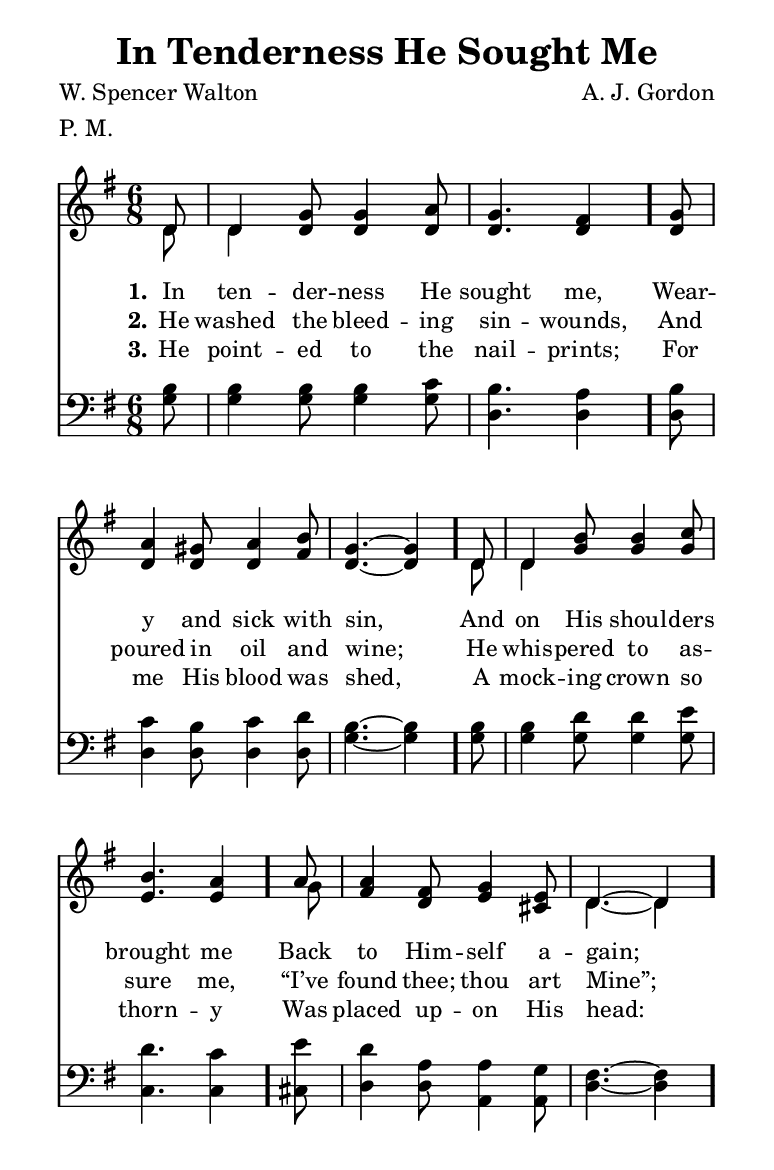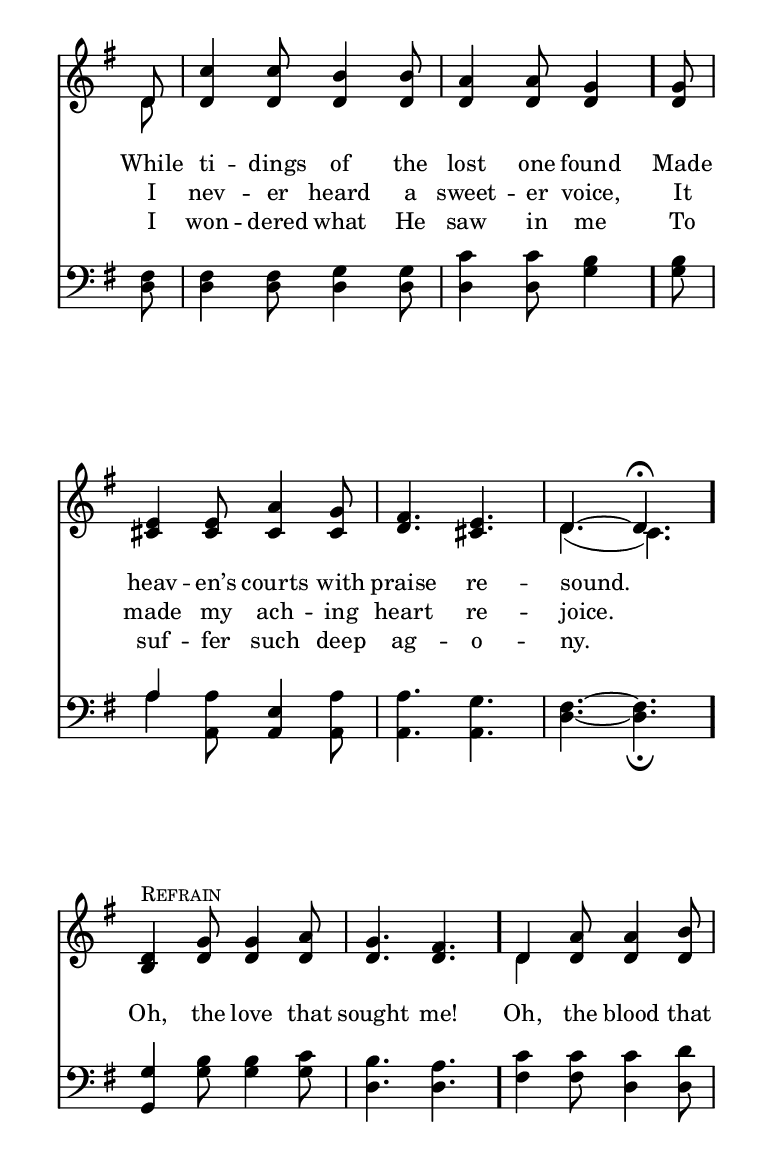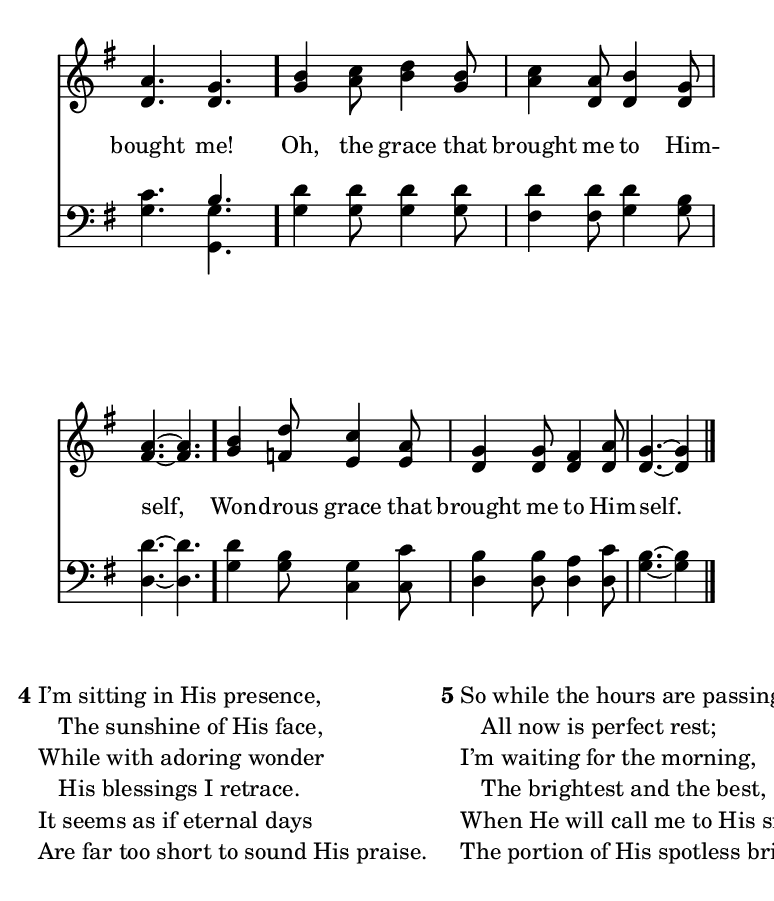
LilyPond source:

\include "common/global.ily"
\paper {
  \include "common/paper.ily"
  ragged-last-bottom = ##t
  systems-per-page = ##f
  page-count = ##f
  score-markup-spacing.padding = 3
  score-markup-spacing.basic-distance = 3
}

\header{
  %gospel
  hymnnumber = "168"
  title = "In Tenderness He Sought Me"
  tunename = ""
  meter = "P. M."
  poet = "W. Spencer Walton"
  composer = "A. J. Gordon"
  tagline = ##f
}

ta = { \tempo 8=150 }
tb = { \tempo 8=75 }

global = {
  \include "common/overrides.ily"
  \override Staff.TimeSignature.style = #'numbered
  \time 6/8
  \override Score.MetronomeMark.transparent = ##t % hide all fermata changes too
  \ta
  \key g \major
  \partial 8
  \autoBeamOff
}

patternAA = { c8 | c4 c8 c4 c8 | c4. c4 }
patternBA = { c8 | c4 c8 c4 c8 | c4 c8 c4 }
patternCA = { c8 | c4 c8 c4 c8 | c4. c4. | c4. c4. }

patternDA = { c4 c8 c4 c8 | c4. c4. }
patternDB = { c4 c8 c4 c8 | c4 c8 c4 c8 | c4. c4. }
patternDC = { c4 c8 c4 c8 | c4 c8 c4 c8 | c4. c4 }

notesSoprano = {
\global
\relative c' {

  \changePitch \patternAA { d | d g g a | g fis }
  \changePitch \patternAA { g | a gis a b | g ~ g  } \eogbreak
  \changePitch \patternAA { d | d b' b c | b a }
  \changePitch \patternAA { a | a fis g e | d ~ d } \eogbreak
  \changePitch \patternBA { d | c' c b b | a a g }
  \changePitch \patternCA { g | e e a g | fis e | d ~ \tb d \fermata \ta } \eogbreak

  << s^\markup { \small \caps "Refrain" }
  \changePitch \patternDA { d g g a | g fis } >>
  \changePitch \patternDA { d | a' a b | a g }
  \changePitch \patternDB { b c d b | c a b g | a ~ a }
  \changePitch \patternDC { b d c a | g g fis a | g ~ g }

  \bar "|."

}
}

notesAlto = {
\global
\relative e' {

  \changePitch \patternAA { d | d d d d | d d }
  \changePitch \patternAA { d | d d d fis | d ~ d }
  \changePitch \patternAA { d | d g g g | e e }
  \changePitch \patternAA { g | fis d e cis | d ~ d }
  \changePitch \patternBA { d | d d d d | d d d }
  \changePitch \patternCA { d | cis cis cis cis | d cis | d( c) }

  \changePitch \patternDA { b d d d | d d }
  \changePitch \patternDA { d d d d | d d }
  \changePitch \patternDB { g a b g | a d, d d | fis ~ fis }
  \changePitch \patternDC { g f e e | d d d d | d ~ d }

}
}

notesTenor = {
\global
\relative a {

  \changePitch \patternAA { b | b b b c | b a }
  \changePitch \patternAA { b | c b c d | b ~ b }
  \changePitch \patternAA { b | b d d e | d c }
  \changePitch \patternAA { e | d a a g | fis ~ fis }
  \changePitch \patternBA { fis | fis fis g g | c c b }
  \changePitch \patternCA { b | a a e a | a g | fis ~ fis }

  \changePitch \patternDA { g b b c | b a }
  \changePitch \patternDA { c c c d | c b }
  \changePitch \patternDB { d d d d | d d d b | d ~ d }
  \changePitch \patternDC { d b g c | b b a c | b ~ b }

}
}

notesBass = {
\global
\relative f {

  \changePitch \patternAA { g | g g g g | d d }
  \changePitch \patternAA { d | d d d d | g ~ g }
  \changePitch \patternAA { g | g g g g | c, c }
  \changePitch \patternAA { cis | d d a a | d ~ d }
  \changePitch \patternBA { d | d d d d | d d g }
  \changePitch \patternCA { g | a a, a a | a a | d ~ d_\fermata }

  \changePitch \patternDA { g, g' g g | d d }
  \changePitch \patternDA { fis fis d d | g <g g,> }
  \changePitch \patternDB { g g g g | fis fis g g | d ~ d }
  \changePitch \patternDC { g g | c, c | d d d d | g ~ g }

}
}

Refrain = \lyricmode {

Oh, the love that sought me! \bar "."
Oh, the blood that bought me! \bar "."
Oh, the grace that brought me to Him -- self, \bar "."
Won -- drous grace that brought me to Him -- self. \bar "."

}

wordsA = \lyricmode {
\set stanza = "1."

In ten -- der -- ness He sought me, \bar "."
Wear -- y and sick with sin, \bar "."
And on His shoul -- ders brought me \bar "."
Back to Him -- self a -- gain; \bar "."
While ti -- dings of the lost one found \bar "."
Made heav -- en’s courts with praise re -- sound. \bar "."

}

wordsB = \lyricmode {
\set stanza = "2."

He washed the bleed -- ing sin -- wounds,
And poured in oil and wine;
He whis -- pered to as -- sure me,
“I’ve found thee; thou art Mine”;
I nev -- er heard a sweet -- er voice,
It made my ach -- ing heart re -- joice.

\Refrain

}

wordsC = \lyricmode {
\set stanza = "3."

He point -- ed to the nail -- prints;
For me His blood was shed,
A mock -- ing crown so thorn -- y
Was placed up -- on His head:
I won -- dered what He saw in me
To suf -- fer such deep ag -- o -- ny.

}

wordsD = \markuplist {

\line { I’m sitting in His presence, }
\line { { \hspace #2 } The sunshine of His face, }
\line { While with adoring wonder }
\line { { \hspace #2 } His blessings I retrace. }
\line { It seems as if eternal days }
\line { Are far too short to sound His praise. }

}

wordsE = \markuplist {

\line { So while the hours are passing, }
\line { { \hspace #2 } All now is perfect rest; }
\line { I’m waiting for the morning, }
\line { { \hspace #2 } The brightest and the best, }
\line { When He will call me to His side, }
\line { The portion of His spotless bride. }

}

\score {
  \context ChoirStaff <<
    \context Staff = upper <<
      \set Staff.autoBeaming = ##f
      \set ChoirStaff.systemStartDelimiter = #'SystemStartBar
      \set ChoirStaff.printPartCombineTexts = ##f
      \partcombine #'(2 . 11) \notesSoprano \notesAlto
      \context NullVoice = sopranos { \voiceOne << \notesSoprano >> }
      \context Lyrics = one   \lyricsto sopranos \wordsA
      \context Lyrics = two   \lyricsto sopranos \wordsB
      \context Lyrics = three \lyricsto sopranos \wordsC
    >>
    \context Staff = men <<
      \set Staff.autoBeaming = ##f
      \clef bass
      \set ChoirStaff.printPartCombineTexts = ##f
      \partcombine #'(2 . 11) \notesTenor \notesBass
    >>
  >>
  \layout {
    \include "common/layout.ily"
  }
  #(cond ((ly:get-option 'eog-midi-permitted) #{ \midi{
    \include "common/midi.ily"
  } #}))
}

\noPageBreak

\markup { \fill-line {
  \hspace #0.1
  \line{ \bold 4 \column { \wordsD } }
  \hspace #0.1
  \line{ \bold 5 \column { \wordsE } }
  \hspace #0.1
} }

\version "2.19.49"  % necessary for upgrading to future LilyPond versions.

% vi:set et ts=2 sw=2 ai nocindent syntax=lilypond:
